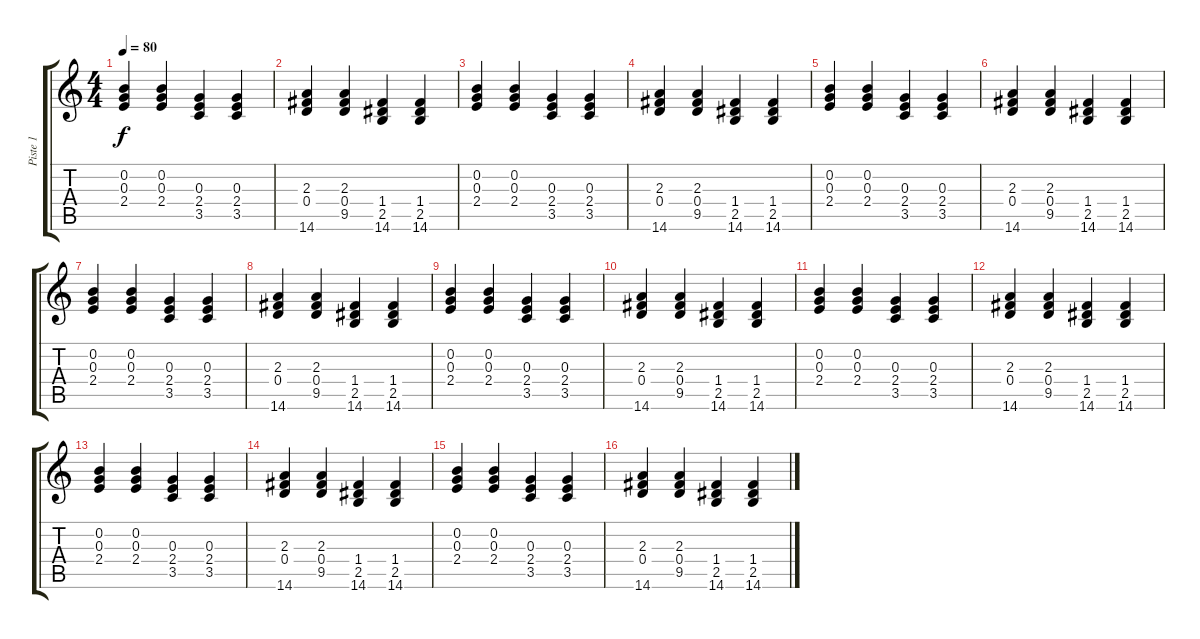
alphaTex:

\track ("Piste 1" "Piste 1") {instrument acousticguitarnylon}
\staff {score tabs}
\tuning (E4 B3 G3 D3 A2 E2) {hide}
\ts (4 4)
\tempo 80
\clef g2
\ks c
(0.2 0.3 2.4).4{dy f} (0.2 0.3 2.4).4 (0.3 2.4 3.5).4 (0.3 2.4 3.5).4 |
(2.3 0.4 14.6).4 (2.3 0.4 9.5).4 (1.4 2.5 14.6).4 (1.4 2.5 14.6).4 |
(0.2 0.3 2.4).4 (0.2 0.3 2.4).4 (0.3 2.4 3.5).4 (0.3 2.4 3.5).4 |
(2.3 0.4 14.6).4 (2.3 0.4 9.5).4 (1.4 2.5 14.6).4 (1.4 2.5 14.6).4 |
(0.2 0.3 2.4).4 (0.2 0.3 2.4).4 (0.3 2.4 3.5).4 (0.3 2.4 3.5).4 |
(2.3 0.4 14.6).4 (2.3 0.4 9.5).4 (1.4 2.5 14.6).4 (1.4 2.5 14.6).4 |
(0.2 0.3 2.4).4 (0.2 0.3 2.4).4 (0.3 2.4 3.5).4 (0.3 2.4 3.5).4 |
(2.3 0.4 14.6).4 (2.3 0.4 9.5).4 (1.4 2.5 14.6).4 (1.4 2.5 14.6).4 |
(0.2 0.3 2.4).4 (0.2 0.3 2.4).4 (0.3 2.4 3.5).4 (0.3 2.4 3.5).4 |
(2.3 0.4 14.6).4 (2.3 0.4 9.5).4 (1.4 2.5 14.6).4 (1.4 2.5 14.6).4 |
(0.2 0.3 2.4).4 (0.2 0.3 2.4).4 (0.3 2.4 3.5).4 (0.3 2.4 3.5).4 |
(2.3 0.4 14.6).4 (2.3 0.4 9.5).4 (1.4 2.5 14.6).4 (1.4 2.5 14.6).4 |
(0.2 0.3 2.4).4 (0.2 0.3 2.4).4 (0.3 2.4 3.5).4 (0.3 2.4 3.5).4 |
(2.3 0.4 14.6).4 (2.3 0.4 9.5).4 (1.4 2.5 14.6).4 (1.4 2.5 14.6).4 |
(0.2 0.3 2.4).4 (0.2 0.3 2.4).4 (0.3 2.4 3.5).4 (0.3 2.4 3.5).4 |
(2.3 0.4 14.6).4 (2.3 0.4 9.5).4 (1.4 2.5 14.6).4 (1.4 2.5 14.6).4
